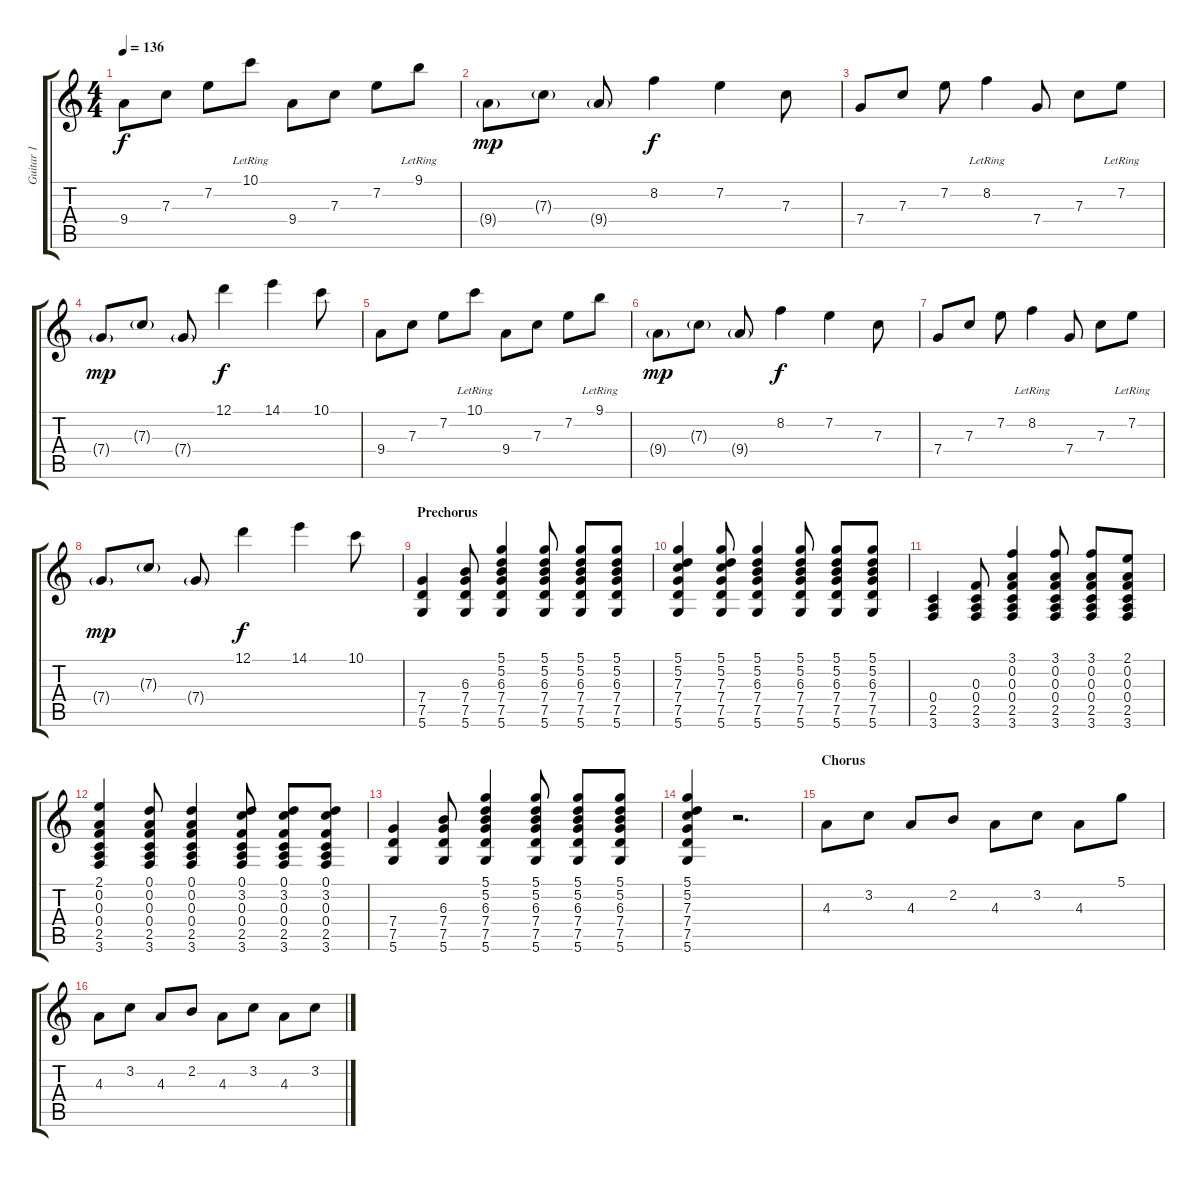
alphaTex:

\track ("Guitar 1" "Guitar 1") {instrument electricguitarclean}
\staff {score tabs}
\tuning (D4 A3 F3 C3 G2 D2) {hide}
\ts (4 4)
\tempo 136
\clef g2
\ks c
9.4.8{dy f} 7.3.8 7.2.8 10.1{lr}.8 9.4.8 7.3.8 7.2.8 9.1{lr}.8 |
9.4{g}.8{dy mp} 7.3{g}.8 9.4{g}.8 8.2.4{dy f} 7.2.4 7.3.8 |
7.4.8 7.3.8 7.2.8 8.2{lr}.4 7.4.8 7.3.8 7.2{lr}.8 |
7.4{g}.8{dy mp} 7.3{g}.8 7.4{g}.8 12.1.4{dy f} 14.1.4 10.1.8 |
9.4.8 7.3.8 7.2.8 10.1{lr}.8 9.4.8 7.3.8 7.2.8 9.1{lr}.8 |
9.4{g}.8{dy mp} 7.3{g}.8 9.4{g}.8 8.2.4{dy f} 7.2.4 7.3.8 |
7.4.8 7.3.8 7.2.8 8.2{lr}.4 7.4.8 7.3.8 7.2{lr}.8 |
7.4{g}.8{dy mp} 7.3{g}.8 7.4{g}.8 12.1.4{dy f} 14.1.4 10.1.8 |
\section ("" "Prechorus")
(7.4 7.5 5.6).4{volume 9} (6.3 7.4 7.5 5.6).8 (5.1 5.2 6.3 7.4 7.5 5.6).4 (5.1 5.2 6.3 7.4 7.5 5.6).8 (5.1 5.2 6.3 7.4 7.5 5.6).8 (5.1 5.2 6.3 7.4 7.5 5.6).8 |
(5.1 5.2 7.3 7.4 7.5 5.6).4 (5.1 5.2 7.3 7.4 7.5 5.6).8 (5.1 5.2 6.3 7.4 7.5 5.6).4 (5.1 5.2 6.3 7.4 7.5 5.6).8 (5.1 5.2 6.3 7.4 7.5 5.6).8 (5.1 5.2 6.3 7.4 7.5 5.6).8 |
(0.4 2.5 3.6).4 (0.3 0.4 2.5 3.6).8 (3.1 0.2 0.3 0.4 2.5 3.6).4 (3.1 0.2 0.3 0.4 2.5 3.6).8 (3.1 0.2 0.3 0.4 2.5 3.6).8 (2.1 0.2 0.3 0.4 2.5 3.6).8 |
(2.1 0.2 0.3 0.4 2.5 3.6).4 (0.1 0.2 0.3 0.4 2.5 3.6).8 (0.1 0.2 0.3 0.4 2.5 3.6).4 (0.1 3.2 0.3 0.4 2.5 3.6).8 (0.1 3.2 0.3 0.4 2.5 3.6).8 (0.1 3.2 0.3 0.4 2.5 3.6).8 |
(7.4 7.5 5.6).4 (6.3 7.4 7.5 5.6).8 (5.1 5.2 6.3 7.4 7.5 5.6).4 (5.1 5.2 6.3 7.4 7.5 5.6).8 (5.1 5.2 6.3 7.4 7.5 5.6).8 (5.1 5.2 6.3 7.4 7.5 5.6).8 |
(5.1 5.2 7.3 7.4 7.5 5.6).4 r.2{d} |
\section ("" "Chorus")
4.3.8{volume 13} 3.2.8 4.3.8 2.2.8 4.3.8 3.2.8 4.3.8 5.1.8 |
4.3.8 3.2.8 4.3.8 2.2.8 4.3.8 3.2.8 4.3.8 3.2.8
